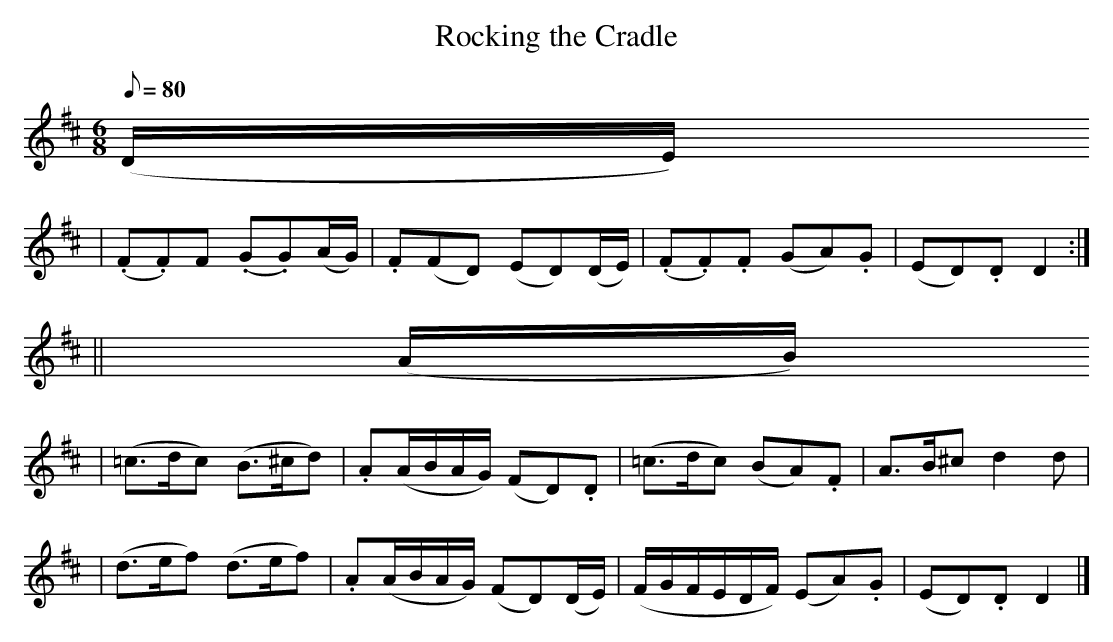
X:1
T: Rocking the Cradle
M: 6/8
L: 1/8
Q: 80
K: D
(D/2E/2)
| (.F.F)F (.G.G)(A/2G/2) | .F(FD) (ED)(D/2E/2) | (.F.F).F (GA).G | (ED).D D2 :|
|| (A/2B/2)
| (=c>dc) (B>^cd) | .A(A/2B/2A/2G/2) (FD).D | (=c>dc) (BA).F | A>B^c d2d |
| (d>ef) (d>ef) | .A(A/2B/2A/2G/2) (FD)(D/2E/2) | (F/2G/2F/2E/2D/2F/2) (EA).G | (ED).D D2 |]
